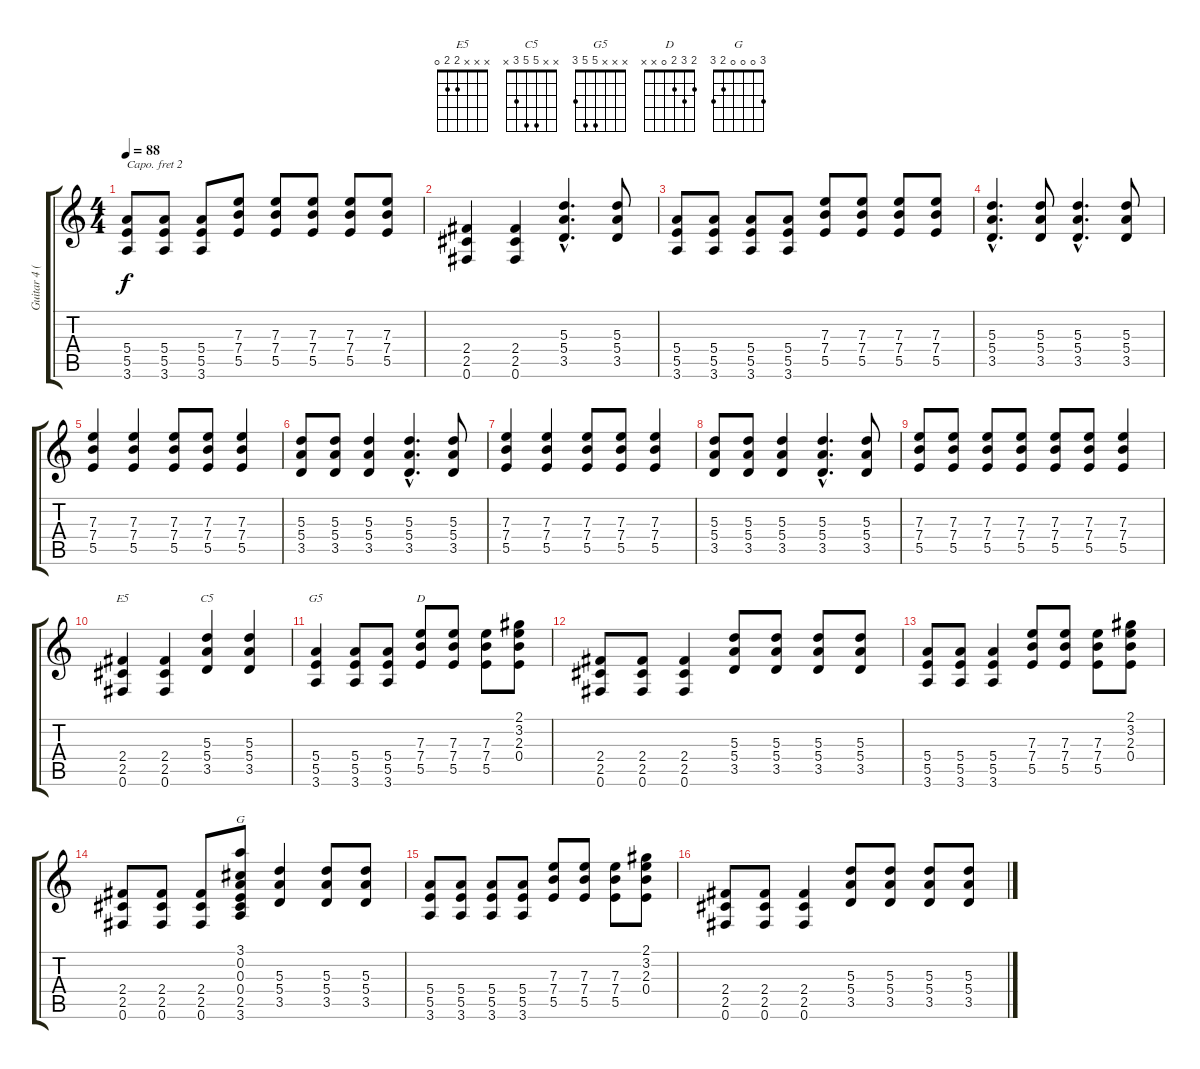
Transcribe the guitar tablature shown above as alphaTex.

\track ("Guitar 4 (disto)" "Guitar 4 (") {instrument distortionguitar}
\staff {score tabs}
\capo 2
\tuning (E4 B3 G3 D3 A2 E2) {hide}
\chord ("E5" x x x 2 2 0)
\chord ("C5" x x 5 5 3 x)
\chord ("G5" x x x 5 5 3)
\chord ("D" 2 3 2 0 x x)
\chord ("G" 3 0 0 0 2 3)
\ts (4 4)
\tempo 88
\clef g2
\ks c
(5.4 5.5 3.6).8{dy f} (5.4 5.5 3.6).8 (5.4 5.5 3.6).8 (7.3 7.4 5.5).8 (7.3 7.4 5.5).8 (7.3 7.4 5.5).8 (7.3 7.4 5.5).8 (7.3 7.4 5.5).8 |
(2.4 2.5 0.6).4 (2.4 2.5 0.6).4 (5.3{hac} 5.4{hac} 3.5{hac}).4{d} (5.3 5.4 3.5).8 |
(5.4 5.5 3.6).8 (5.4 5.5 3.6).8 (5.4 5.5 3.6).8 (5.4 5.5 3.6).8 (7.3 7.4 5.5).8 (7.3 7.4 5.5).8 (7.3 7.4 5.5).8 (7.3 7.4 5.5).8 |
(5.3{hac} 5.4{hac} 3.5{hac}).4{d} (5.3 5.4 3.5).8 (5.3{hac} 5.4{hac} 3.5{hac}).4{d} (5.3 5.4 3.5).8 |
(7.3 7.4 5.5).4 (7.3 7.4 5.5).4 (7.3 7.4 5.5).8 (7.3 7.4 5.5).8 (7.3 7.4 5.5).4 |
(5.3 5.4 3.5).8 (5.3 5.4 3.5).8 (5.3 5.4 3.5).4 (5.3{hac} 5.4{hac} 3.5{hac}).4{d} (5.3 5.4 3.5).8 |
(7.3 7.4 5.5).4 (7.3 7.4 5.5).4 (7.3 7.4 5.5).8 (7.3 7.4 5.5).8 (7.3 7.4 5.5).4 |
(5.3 5.4 3.5).8 (5.3 5.4 3.5).8 (5.3 5.4 3.5).4 (5.3{hac} 5.4{hac} 3.5{hac}).4{d} (5.3 5.4 3.5).8 |
(7.3 7.4 5.5).8 (7.3 7.4 5.5).8 (7.3 7.4 5.5).8 (7.3 7.4 5.5).8 (7.3 7.4 5.5).8 (7.3 7.4 5.5).8 (7.3 7.4 5.5).4 |
(2.4 2.5 0.6).4{ch "E5"} (2.4 2.5 0.6).4 (5.3 5.4 3.5).4{ch "C5"} (5.3 5.4 3.5).4 |
(5.4 5.5 3.6).4{ch "G5"} (5.4 5.5 3.6).8 (5.4 5.5 3.6).8 (7.3 7.4 5.5).8{ch "D"} (7.3 7.4 5.5).8 (7.3 7.4 5.5).8 (2.1 3.2 2.3 0.4).8 |
(2.4 2.5 0.6).8 (2.4 2.5 0.6).8 (2.4 2.5 0.6).4 (5.3 5.4 3.5).8 (5.3 5.4 3.5).8 (5.3 5.4 3.5).8 (5.3 5.4 3.5).8 |
(5.4 5.5 3.6).8 (5.4 5.5 3.6).8 (5.4 5.5 3.6).4 (7.3 7.4 5.5).8 (7.3 7.4 5.5).8 (7.3 7.4 5.5).8 (2.1 3.2 2.3 0.4).8 |
(2.4 2.5 0.6).8 (2.4 2.5 0.6).8 (2.4 2.5 0.6).8 (3.1 0.2 0.3 0.4 2.5 3.6).8{ch "G"} (5.3 5.4 3.5).4 (5.3 5.4 3.5).8 (5.3 5.4 3.5).8 |
(5.4 5.5 3.6).8 (5.4 5.5 3.6).8 (5.4 5.5 3.6).8 (5.4 5.5 3.6).8 (7.3 7.4 5.5).8 (7.3 7.4 5.5).8 (7.3 7.4 5.5).8 (2.1 3.2 2.3 0.4).8 |
(2.4 2.5 0.6).8 (2.4 2.5 0.6).8 (2.4 2.5 0.6).4 (5.3 5.4 3.5).8 (5.3 5.4 3.5).8 (5.3 5.4 3.5).8 (5.3 5.4 3.5).8
